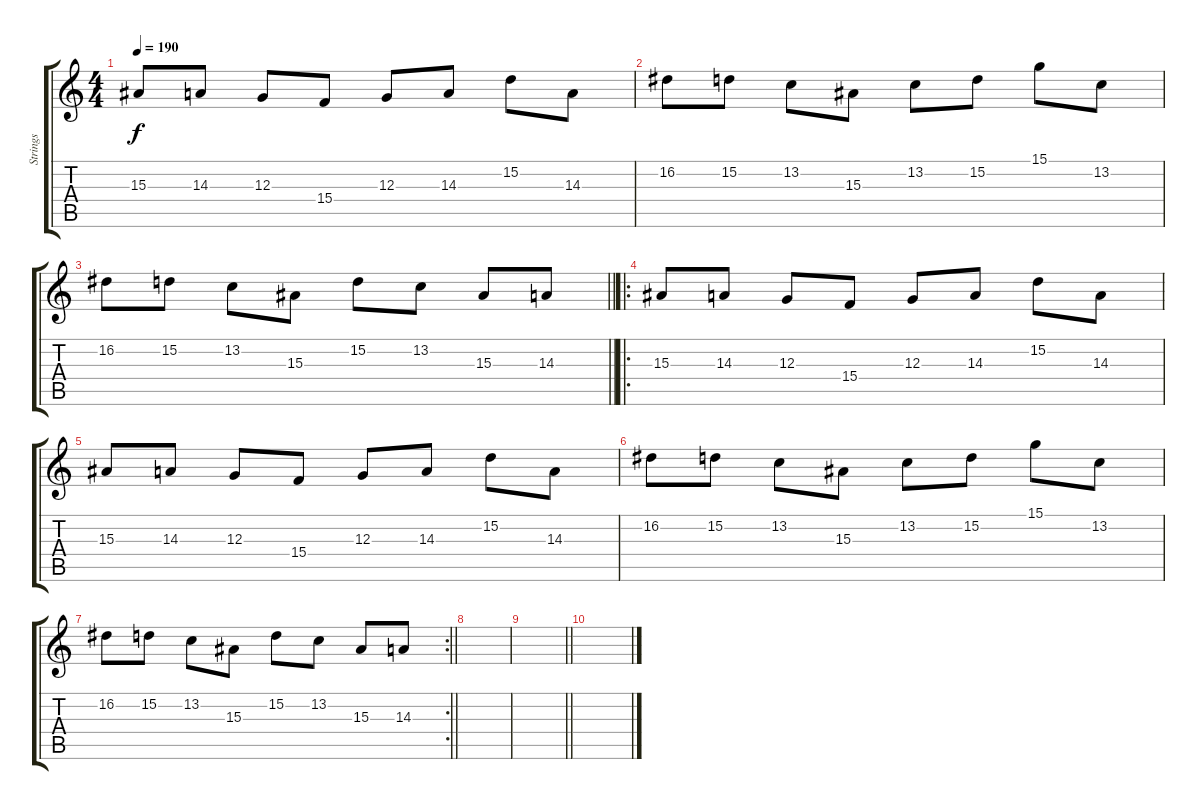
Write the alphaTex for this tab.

\track ("Strings" "Strings") {instrument tremolostrings}
\staff {score tabs}
\tuning (E4 B3 G3 D3 A2 D2) {hide}
\ts (4 4)
\tempo 190
\clef g2
\ks c
15.3.8{dy f} 14.3.8 12.3.8 15.4.8 12.3.8 14.3.8 15.2.8 14.3.8 |
16.2.8 15.2.8 13.2.8 15.3.8 13.2.8 15.2.8 15.1.8 13.2.8 |
\barLineRight lightlight
16.2.8 15.2.8 13.2.8 15.3.8 15.2.8 13.2.8 15.3.8 14.3.8 |
\ro
\section ("" "")
15.3.8 14.3.8 12.3.8 15.4.8 12.3.8 14.3.8 15.2.8 14.3.8 |
15.3.8 14.3.8 12.3.8 15.4.8 12.3.8 14.3.8 15.2.8 14.3.8 |
16.2.8 15.2.8 13.2.8 15.3.8 13.2.8 15.2.8 15.1.8 13.2.8 |
\rc 2
\barLineRight lightlight
16.2.8 15.2.8 13.2.8 15.3.8 15.2.8 13.2.8 15.3.8 14.3.8 |
\section ("" "")
|
\barLineRight lightlight
|
\section ("" "")
